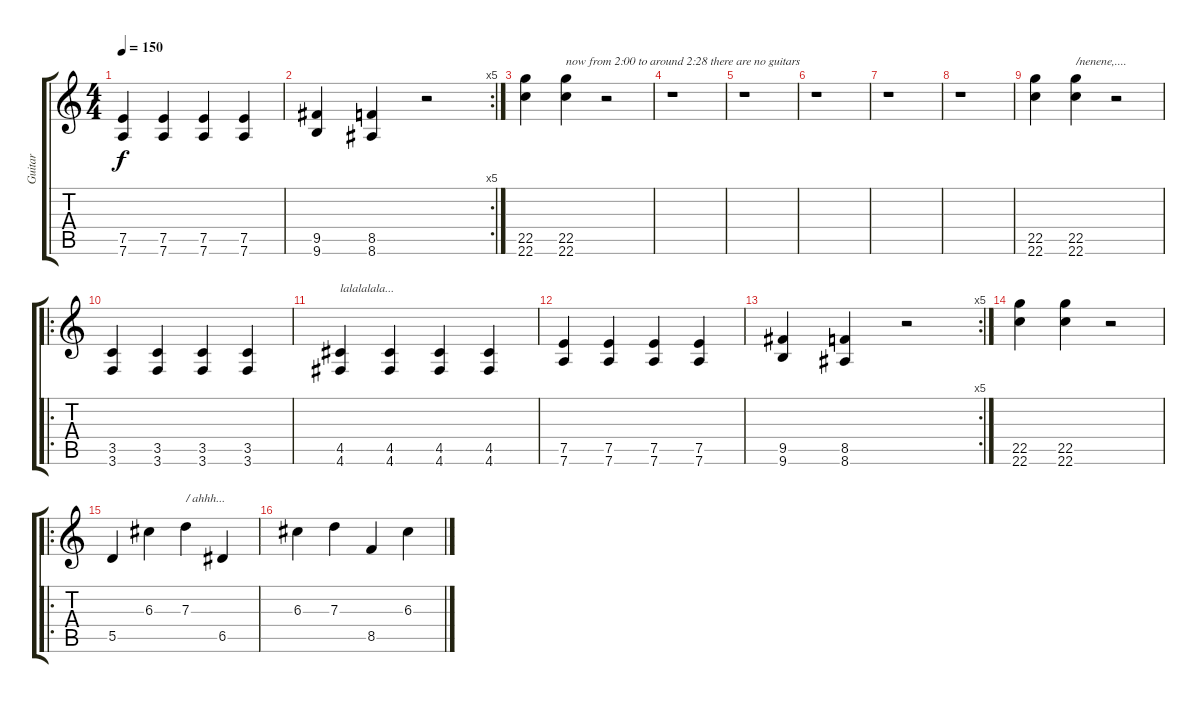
\track ("Guitar" "Guitar") {instrument distortionguitar}
\staff {score tabs}
\tuning (E4 B3 G3 D3 A2 D2) {hide}
\ts (4 4)
\tempo 150
\clef g2
\ks c
(7.5 7.6).4{dy f} (7.5 7.6).4 (7.5 7.6).4 (7.5 7.6).4 |
\rc 5
(9.5 9.6).4 (8.5 8.6).4 r.2 |
(22.5 22.6).4 (22.5 22.6).4{txt "now from 2:00 to around 2:28 there are no guitars"} r.2 |
r.1 |
r.1 |
r.1 |
r.1 |
r.1 |
(22.5 22.6).4 (22.5 22.6).4{txt "/nenene,...."} r.2 |
\ro
(3.5 3.6).4 (3.5 3.6).4 (3.5 3.6).4 (3.5 3.6).4 |
(4.5 4.6).4{txt "lalalalala..."} (4.5 4.6).4 (4.5 4.6).4 (4.5 4.6).4 |
(7.5 7.6).4 (7.5 7.6).4 (7.5 7.6).4 (7.5 7.6).4 |
\rc 5
(9.5 9.6).4 (8.5 8.6).4 r.2 |
(22.5 22.6).4 (22.5 22.6).4 r.2 |
\ro
5.5.4 6.3.4 7.3.4{txt "/ ahhh..."} 6.5.4 |
6.3.4 7.3.4 8.5.4 6.3.4
